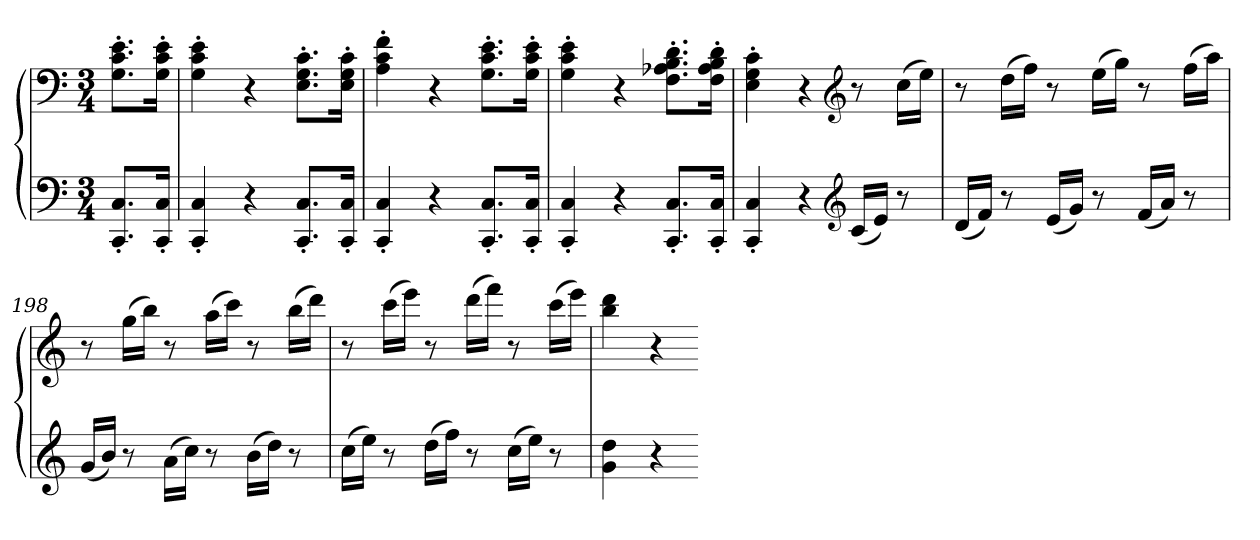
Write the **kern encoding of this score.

**kern	**kern
*part1	*part1
*staff2	*staff1
*clefF4	*clefF4
*k[]	*k[]
*C:	*C:
*M3/4	*M3/4
=	=
8.CC' 8.C'L	8.G' 8.c' 8.e'L
16CC' 16C'Jk	16G' 16c' 16e'Jk
=193	=193
4CC' 4C'	4G' 4c' 4e'
4r	4r
8.CC' 8.C'L	8.E' 8.G' 8.c'L
16CC' 16C'Jk	16E' 16G' 16c'Jk
=194	=194
4CC' 4C'	4A' 4c' 4f'
4r	4r
8.CC' 8.C'L	8.G' 8.c' 8.e'L
16CC' 16C'Jk	16G' 16c' 16e'Jk
=195	=195
4CC' 4C'	4G' 4c' 4e'
4r	4r
8.CC' 8.C'L	8.F' 8.A-X' 8.B' 8.d'L
16CC' 16C'Jk	16F' 16A-' 16B' 16d'Jk
=196	=196
4CC' 4C'	4E' 4G' 4c'
4r	4r
*clefG2	*clefG2
(16cLL	8r
16eJJ)	.
8r	(16ccLL
.	16eeJJ)
=197	=197
(16dLL	8r
16fJJ)	.
8r	(16ddLL
.	16ffJJ)
(16eLL	8r
16gJJ)	.
8r	(16eeLL
.	16ggJJ)
(16fLL	8r
16aJJ)	.
8r	(16ffLL
.	16aaJJ)
=198	=198
(16gLL	8r
16bJJ)	.
8r	(16ggLL
.	16bbJJ)
(16aLL	8r
16ccJJ)	.
8r	(16aaLL
.	16cccJJ)
(16bLL	8r
16ddJJ)	.
8r	(16bbLL
.	16dddJJ)
=199	=199
(16ccLL	8r
16eeJJ)	.
8r	(16cccLL
.	16eeeJJ)
(16ddLL	8r
16ffJJ)	.
8r	(16dddLL
.	16fffJJ)
(16ccLL	8r
16eeJJ)	.
8r	(16cccLL
.	16eeeJJ)
=200	=200
4g 4dd	4bb 4ddd
4r	4r
=-	=-
*-	*-
